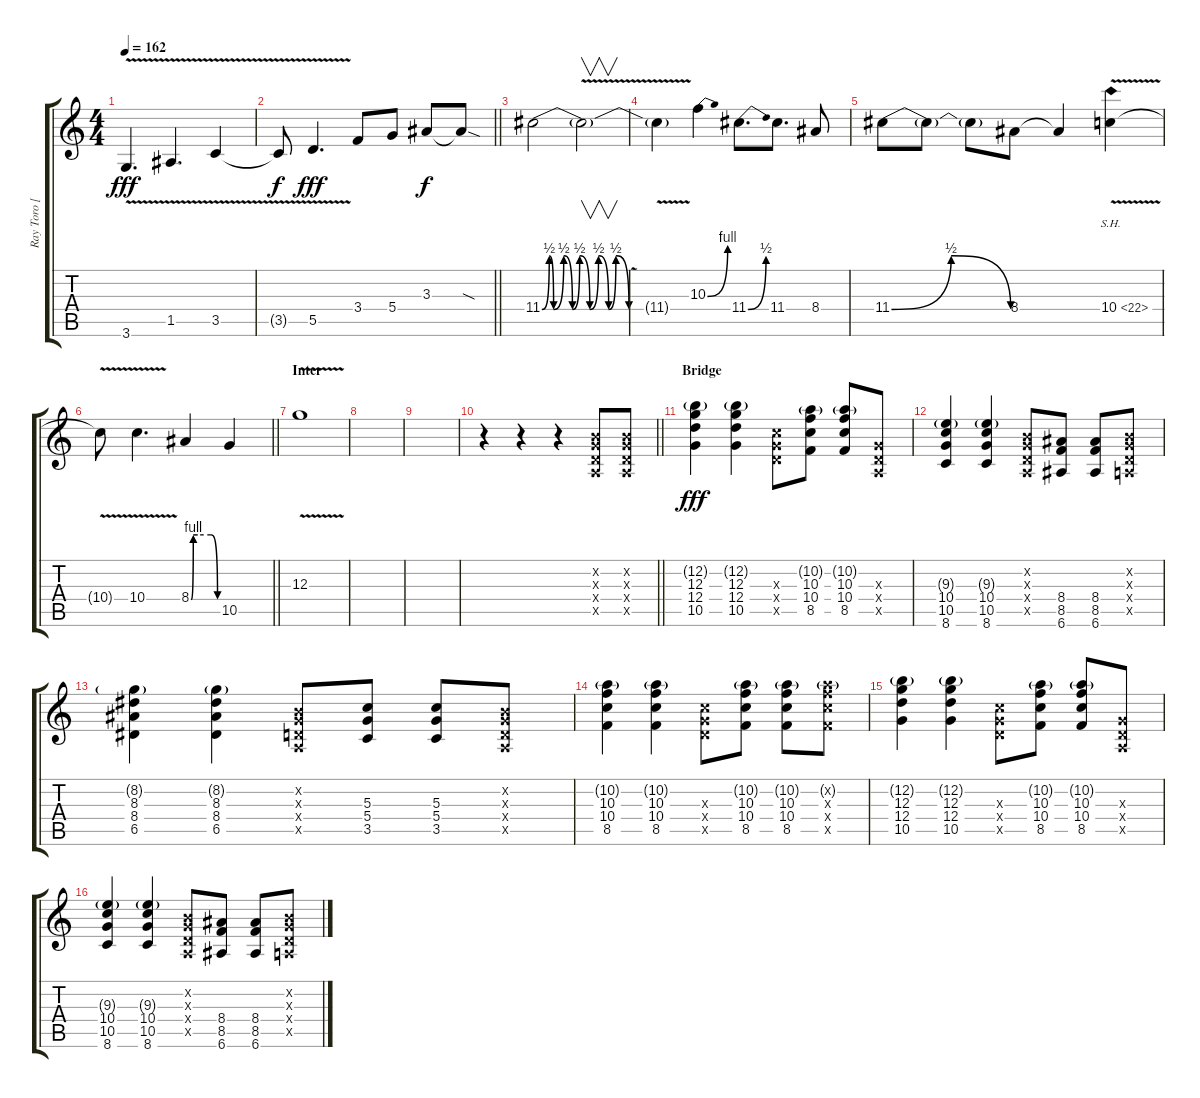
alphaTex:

\track ("Ray Toro [Guitar]" "Ray Toro [") {instrument overdrivenguitar}
\staff {score tabs}
\tuning (E4 B3 G3 D3 A2 E2) {hide}
\ts (4 4)
\tempo 162
\clef g2
\ks c
3.6{v}.4{d dy fff} 1.5{v}.4{d} 3.5{v}.4 |
\barLineRight lightlight
3.5{t}.8{dy f} 5.5{v}.4{d dy fff} 3.4.8 5.4.8 3.3.8{dy f} 3.3{sod t}.8 |
11.4{be (custom 0 0 5 2 8 0 15 2 21 0 26 2 33 0 39 2 46 0 51 2 60 0)}.2 11.4{v t}.2{v} |
11.4{t}.4 10.3{be (bend 0 0 60 4)}.4 11.4{be (bend 0 0 60 2)}.8{d} 11.4.8{d} 8.4.8 |
11.4{be (bendrelease 0 0 15 2 44 2 60 0)}.8 11.4{t}.8 11.4{t}.8 8.4.8 8.4{t}.4 10.4{sh 12 v}.4 |
\barLineRight lightlight
10.4{t}.8 10.4{v}.4{d instrument guitarharmonics} 8.4{be (custom 0 0 5 4 15 4 45 4 60 0)}.4{instrument overdrivenguitar} 10.5.4 |
\section ("" "Inter")
12.3{v}.1{volume 0} |
|
|
\barLineRight lightlight
r.4{volume 16} r.4 r.4 (0.2{x} 0.3{x} 0.4{x} 0.5{x}).8{volume 16} (0.2{x} 0.3{x} 0.4{x} 0.5{x}).8 |
\section ("" "Bridge")
(12.2{g} 12.3 12.4 10.5).4{dy fff} (12.2{g} 12.3 12.4 10.5).4 (5.3{x} 5.4{x} 5.5{x}).8 (10.2{g} 10.3 10.4 8.5).8 (10.2{g} 10.3 10.4 8.5).8 (0.3{x} 0.4{x} 0.5{x}).8 |
(9.3{g} 10.4 10.5 8.6).4 (9.3{g} 10.4 10.5 8.6).4 (0.2{x} 0.3{x} 0.4{x} 0.5{x}).8 (8.4 8.5 6.6).8 (8.4 8.5 6.6).8 (0.2{x} 0.3{x} 0.4{x} 0.5{x}).8 |
(8.2{g} 8.3 8.4 6.5).4 (8.2{g} 8.3 8.4 6.5).4 (0.2{x} 0.3{x} 0.4{x} 0.5{x}).8 (5.3 5.4 3.5).8 (5.3 5.4 3.5).8 (0.2{x} 0.3{x} 0.4{x} 0.5{x}).8 |
(10.2{g} 10.3 10.4 8.5).4 (10.2{g} 10.3 10.4 8.5).4 (5.3{x} 5.4{x} 5.5{x}).8 (10.2{g} 10.3 10.4 8.5).8 (10.2{g} 10.3 10.4 8.5).8 (10.2{g x} 10.3{x} 10.4{x} 8.5{x}).8 |
(12.2{g} 12.3 12.4 10.5).4 (12.2{g} 12.3 12.4 10.5).4 (5.3{x} 5.4{x} 5.5{x}).8 (10.2{g} 10.3 10.4 8.5).8 (10.2{g} 10.3 10.4 8.5).8 (0.3{x} 0.4{x} 0.5{x}).8 |
(9.3{g} 10.4 10.5 8.6).4 (9.3{g} 10.4 10.5 8.6).4 (0.2{x} 0.3{x} 0.4{x} 0.5{x}).8 (8.4 8.5 6.6).8 (8.4 8.5 6.6).8 (0.2{x} 0.3{x} 0.4{x} 0.5{x}).8
